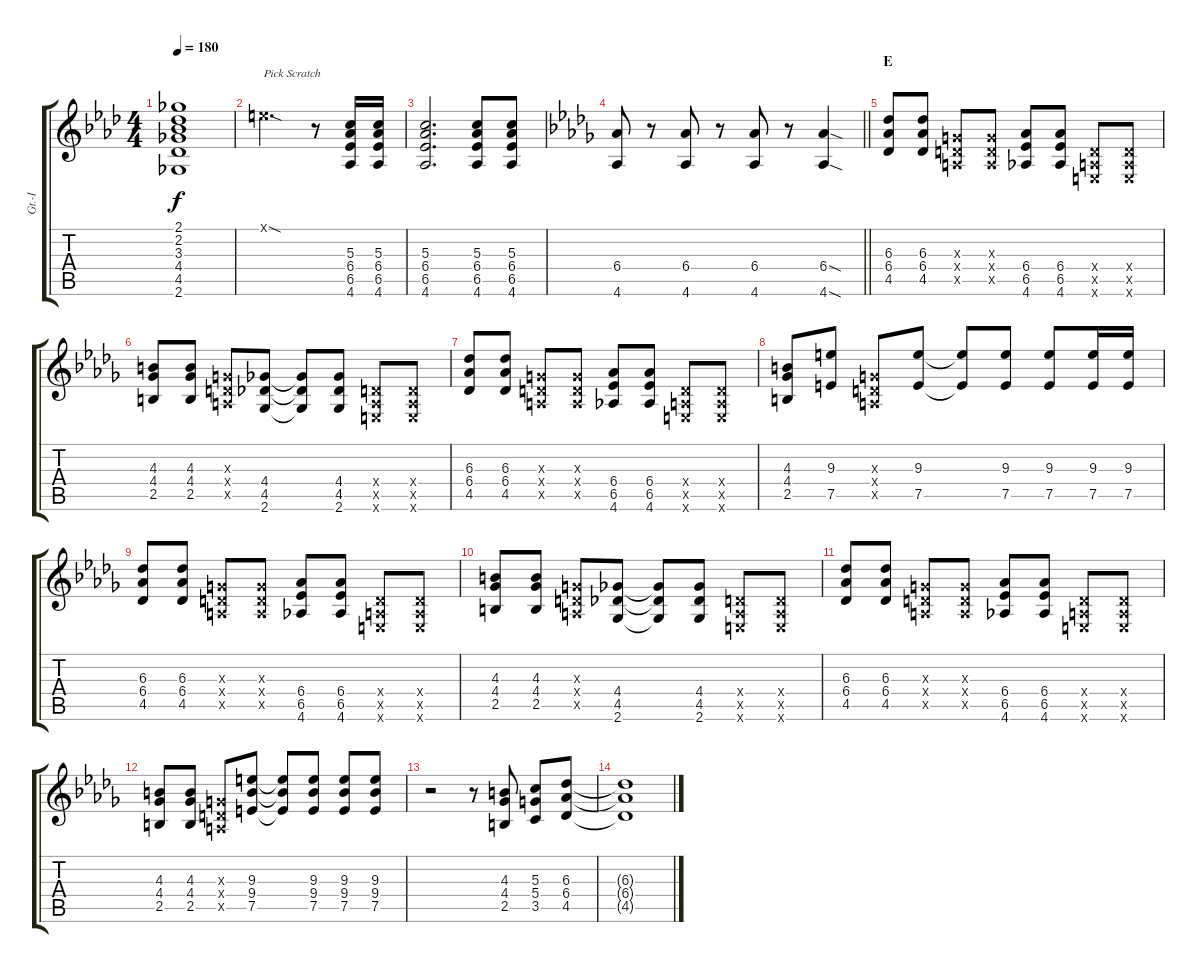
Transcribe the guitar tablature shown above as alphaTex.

\track ("Gt.-I" "Gt.-I") {instrument overdrivenguitar}
\staff {score tabs}
\tuning (E4 B3 G3 D3 A2 E2) {hide}
\ts (4 4)
\tempo 180
\clef g2
\ks ab
(2.1 2.2 3.3 4.4 4.5 2.6).1{dy f} |
0.1{sod x}.2{d txt "Pick Scratch"} r.8 (5.3 6.4 6.5 4.6).16 (5.3 6.4 6.5 4.6).16 |
(5.3 6.4 6.5 4.6).2{d} (5.3 6.4 6.5 4.6).8 (5.3 6.4 6.5 4.6).8 |
\barLineRight lightlight
\ks db
(6.4 4.6).8 r.8 (6.4 4.6).8 r.8 (6.4 4.6).8 r.8 (6.4{sod} 4.6{sod}).4 |
\section ("" "E")
(6.3 6.4 4.5).8 (6.3 6.4 4.5).8 (0.3{x} 0.4{x} 0.5{x}).8 (0.3{x} 0.4{x} 0.5{x}).8 (6.4 6.5 4.6).8 (6.4 6.5 4.6).8 (0.4{x} 0.5{x} 0.6{x}).8 (0.4{x} 0.5{x} 0.6{x}).8 |
(4.3 4.4 2.5).8 (4.3 4.4 2.5).8 (0.3{x} 0.4{x} 0.5{x}).8 (4.4 4.5 2.6).8 (4.4{t} 4.5{t} 2.6{t}).8 (4.4 4.5 2.6).8 (0.4{x} 0.5{x} 0.6{x}).8 (0.4{x} 0.5{x} 0.6{x}).8 |
(6.3 6.4 4.5).8 (6.3 6.4 4.5).8 (0.3{x} 0.4{x} 0.5{x}).8 (0.3{x} 0.4{x} 0.5{x}).8 (6.4 6.5 4.6).8 (6.4 6.5 4.6).8 (0.4{x} 0.5{x} 0.6{x}).8 (0.4{x} 0.5{x} 0.6{x}).8 |
(4.3 4.4 2.5).8 (9.3 7.5).8 (0.3{x} 0.4{x} 0.5{x}).8 (9.3 7.5).8 (9.3{t} 7.5{t}).8 (9.3 7.5).8 (9.3 7.5).8 (9.3 7.5).16 (9.3 7.5).16 |
(6.3 6.4 4.5).8 (6.3 6.4 4.5).8 (0.3{x} 0.4{x} 0.5{x}).8 (0.3{x} 0.4{x} 0.5{x}).8 (6.4 6.5 4.6).8 (6.4 6.5 4.6).8 (0.4{x} 0.5{x} 0.6{x}).8 (0.4{x} 0.5{x} 0.6{x}).8 |
(4.3 4.4 2.5).8 (4.3 4.4 2.5).8 (0.3{x} 0.4{x} 0.5{x}).8 (4.4 4.5 2.6).8 (4.4{t} 4.5{t} 2.6{t}).8 (4.4 4.5 2.6).8 (0.4{x} 0.5{x} 0.6{x}).8 (0.4{x} 0.5{x} 0.6{x}).8 |
(6.3 6.4 4.5).8 (6.3 6.4 4.5).8 (0.3{x} 0.4{x} 0.5{x}).8 (0.3{x} 0.4{x} 0.5{x}).8 (6.4 6.5 4.6).8 (6.4 6.5 4.6).8 (0.4{x} 0.5{x} 0.6{x}).8 (0.4{x} 0.5{x} 0.6{x}).8 |
(4.3 4.4 2.5).8 (4.3 4.4 2.5).8 (0.3{x} 0.4{x} 0.5{x}).8 (9.3 9.4 7.5).8 (9.3{t} 9.4{t} 7.5{t}).8 (9.3 9.4 7.5).8 (9.3 9.4 7.5).8 (9.3 9.4 7.5).8 |
r.2 r.8 (4.3 4.4 2.5).8 (5.3 5.4 3.5).8 (6.3 6.4 4.5).8 |
(6.3{t} 6.4{t} 4.5{t}).1
